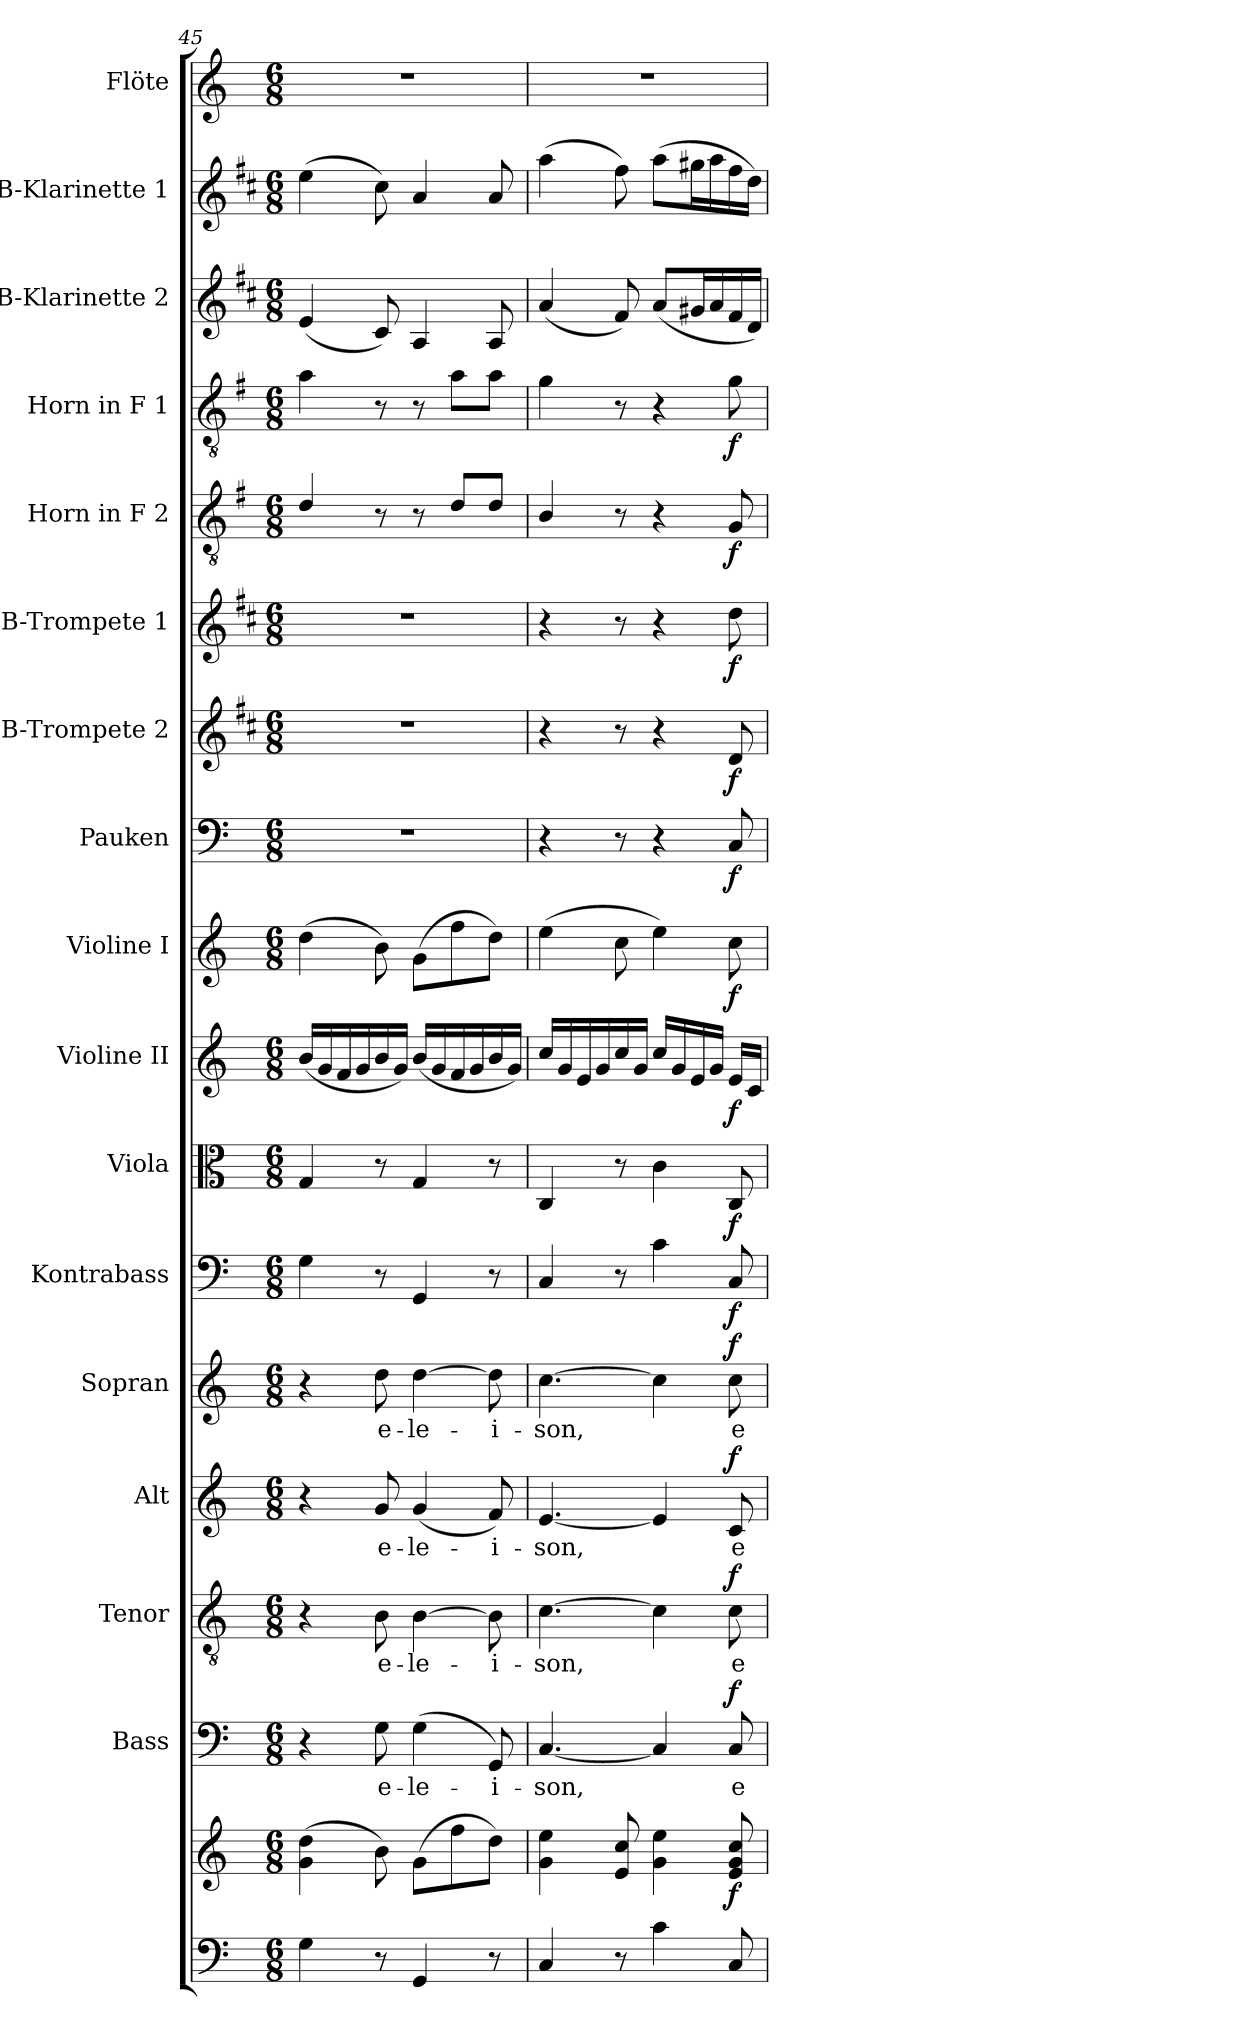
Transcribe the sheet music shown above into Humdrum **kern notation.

**kern	**kern	**dynam	**kern	**text	**dynam	**kern	**text	**dynam	**kern	**text	**dynam	**kern	**text	**dynam	**kern	**dynam	**kern	**dynam	**kern	**dynam	**kern	**dynam	**kern	**dynam	**kern	**dynam	**kern	**dynam	**kern	**dynam	**kern	**dynam	**kern	**kern	**kern
*part17	*part17	*part17	*part16	*part16	*part16	*part15	*part15	*part15	*part14	*part14	*part14	*part13	*part13	*part13	*part12	*part12	*part11	*part11	*part10	*part10	*part9	*part9	*part8	*part8	*part7	*part7	*part6	*part6	*part5	*part5	*part4	*part4	*part3	*part2	*part1
*staff18	*staff17	*staff17/18	*staff16	*staff16	*staff16	*staff15	*staff15	*staff15	*staff14	*staff14	*staff14	*staff13	*staff13	*staff13	*staff12	*staff12	*staff11	*staff11	*staff10	*staff10	*staff9	*staff9	*staff8	*staff8	*staff7	*staff7	*staff6	*staff6	*staff5	*staff5	*staff4	*staff4	*staff3	*staff2	*staff1
*	*	*	*I"Bass	*	*	*I"Tenor	*	*	*I"Alt	*	*	*I"Sopran	*	*	*I"Kontrabass	*	*I"Viola	*	*I"Violine II	*	*I"Violine I	*	*I"Pauken	*	*I"B-Trompete 2	*	*I"B-Trompete 1	*	*I"Horn in F 2	*	*I"Horn in F 1	*	*I"B-Klarinette 2	*I"B-Klarinette 1	*I"Flöte
*	*	*	*I'B.	*	*	*I'T.	*	*	*I'A.	*	*	*I'S.	*	*	*I'Kb.	*	*I'Vla.	*	*I'Vl. II	*	*I'Vl. I	*	*I'Pk.	*	*I'B Trp. 2	*	*I'B Trp. 1	*	*	*	*	*	*I'B Kl. 2	*I'B Kl. 1	*I'Fl.
*clefF4	*clefG2	*	*clefF4	*	*	*clefGv2	*	*	*clefG2	*	*	*clefG2	*	*	*clefF4	*	*clefC3	*	*clefG2	*	*clefG2	*	*clefF4	*	*clefG2	*	*clefG2	*	*clefGv2	*	*clefGv2	*	*clefG2	*clefG2	*clefG2
*	*	*	*	*	*	*	*	*	*	*	*	*	*	*	*ITrd7c12	*	*	*	*	*	*	*	*	*	*ITrd1c2	*	*ITrd1c2	*	*ITrd4c7	*	*ITrd4c7	*	*ITrd1c2	*ITrd1c2	*
*k[]	*k[]	*	*k[]	*	*	*k[]	*	*	*k[]	*	*	*k[]	*	*	*k[]	*	*k[]	*	*k[]	*	*k[]	*	*k[]	*	*k[]	*	*k[]	*	*k[]	*	*k[]	*	*k[]	*k[]	*k[]
*C:	*C:	*	*C:	*	*	*C:	*	*	*C:	*	*	*C:	*	*	*C:	*	*C:	*	*C:	*	*C:	*	*C:	*	*C:	*	*C:	*	*C:	*	*C:	*	*C:	*C:	*C:
*M6/8	*M6/8	*	*M6/8	*	*	*M6/8	*	*	*M6/8	*	*	*M6/8	*	*	*M6/8	*	*M6/8	*	*M6/8	*	*M6/8	*	*M6/8	*	*M6/8	*	*M6/8	*	*M6/8	*	*M6/8	*	*M6/8	*M6/8	*M6/8
=45	=45	=45	=45	=45	=45	=45	=45	=45	=45	=45	=45	=45	=45	=45	=45	=45	=45	=45	=45	=45	=45	=45	=45	=45	=45	=45	=45	=45	=45	=45	=45	=45	=45	=45	=45
4G\	(>4g\ 4dd\	.	4r	.	.	4r	.	.	4r	.	.	4r	.	.	4GG\	.	4G/	.	(<16b/LL	.	(>4dd\	.	2.r	.	2.r	.	2.r	.	4G/	.	4d\	.	(<4d/	(>4dd\	2.r
.	.	.	.	.	.	.	.	.	.	.	.	.	.	.	.	.	.	.	16g/	.	.	.	.	.	.	.	.	.	.	.	.	.	.	.	.
.	.	.	.	.	.	.	.	.	.	.	.	.	.	.	.	.	.	.	16f/	.	.	.	.	.	.	.	.	.	.	.	.	.	.	.	.
.	.	.	.	.	.	.	.	.	.	.	.	.	.	.	.	.	.	.	16g/	.	.	.	.	.	.	.	.	.	.	.	.	.	.	.	.
!	!	!	!	!LO:LY:b	!	!	!LO:LY:b	!	!	!LO:LY:b	!	!	!LO:LY:b	!	!	!	!	!	!	!	!	!	!	!	!	!	!	!	!	!	!	!	!	!	!
8r	8b\)	.	8G\	e-	.	8B\	e-	.	8g/	e-	.	8dd\	e-	.	8r	.	8r	.	16b/	.	8b\)	.	.	.	.	.	.	.	8r	.	8r	.	8B/)	8b\)	.
.	.	.	.	.	.	.	.	.	.	.	.	.	.	.	.	.	.	.	16g/JJ)	.	.	.	.	.	.	.	.	.	.	.	.	.	.	.	.
!	!	!	!	!LO:LY:b	!	!	!LO:LY:b	!	!	!LO:LY:b	!	!	!LO:LY:b	!	!	!	!	!	!	!	!	!	!	!	!	!	!	!	!	!	!	!	!	!	!
4GG/	(>8g\L	.	(>4G\	-le-	.	[4B\	-le-	.	(<4g/	-le-	.	[4dd\	-le-	.	4GGG/	.	4G/	.	(<16b/LL	.	(>8g\L	.	.	.	.	.	.	.	8r	.	8r	.	4G/	4g/	.
.	.	.	.	.	.	.	.	.	.	.	.	.	.	.	.	.	.	.	16g/	.	.	.	.	.	.	.	.	.	.	.	.	.	.	.	.
.	8ff\	.	.	.	.	.	.	.	.	.	.	.	.	.	.	.	.	.	16f/	.	8ff\	.	.	.	.	.	.	.	8G/L	.	8d\L	.	.	.	.
.	.	.	.	.	.	.	.	.	.	.	.	.	.	.	.	.	.	.	16g/	.	.	.	.	.	.	.	.	.	.	.	.	.	.	.	.
!	!	!	!	!LO:LY:b	!	!	!LO:LY:b	!	!	!LO:LY:b	!	!	!LO:LY:b	!	!	!	!	!	!	!	!	!	!	!	!	!	!	!	!	!	!	!	!	!	!
8r	8dd\J)	.	8GG/)	-i-	.	8B\]	-i-	.	8f/)	-i-	.	8dd\]	-i-	.	8r	.	8r	.	16b/	.	8dd\J)	.	.	.	.	.	.	.	8G/J	.	8d\J	.	8G/	8g/	.
.	.	.	.	.	.	.	.	.	.	.	.	.	.	.	.	.	.	.	16g/JJ)	.	.	.	.	.	.	.	.	.	.	.	.	.	.	.	.
!!LO:PB:g=z
=46	=46	=46	=46	=46	=46	=46	=46	=46	=46	=46	=46	=46	=46	=46	=46	=46	=46	=46	=46	=46	=46	=46	=46	=46	=46	=46	=46	=46	=46	=46	=46	=46	=46	=46	=46
!	!	!	!	!LO:LY:b	!	!	!LO:LY:b	!	!	!LO:LY:b	!	!	!LO:LY:b	!	!	!	!	!	!	!	!	!	!	!	!	!	!	!	!	!	!	!	!	!	!
4C/	4g\ 4ee\	.	[4.C/	-son,	.	[4.c\	-son,	.	[4.e/	-son,	.	[4.cc\	-son,	.	4CC/	.	4C/	.	16cc/LL	.	(>4ee\	.	4r	.	4r	.	4r	.	4E/	.	4c\	.	(<4g/	(>4gg\	2.r
.	.	.	.	.	.	.	.	.	.	.	.	.	.	.	.	.	.	.	16g/	.	.	.	.	.	.	.	.	.	.	.	.	.	.	.	.
.	.	.	.	.	.	.	.	.	.	.	.	.	.	.	.	.	.	.	16e/	.	.	.	.	.	.	.	.	.	.	.	.	.	.	.	.
.	.	.	.	.	.	.	.	.	.	.	.	.	.	.	.	.	.	.	16g/	.	.	.	.	.	.	.	.	.	.	.	.	.	.	.	.
8r	8e/ 8cc/	.	.	.	.	.	.	.	.	.	.	.	.	.	8r	.	8r	.	16cc/	.	8cc\	.	8r	.	8r	.	8r	.	8r	.	8r	.	8e/)	8ee\)	.
.	.	.	.	.	.	.	.	.	.	.	.	.	.	.	.	.	.	.	16g/JJ	.	.	.	.	.	.	.	.	.	.	.	.	.	.	.	.
4c\	4g\ 4ee\	.	4C/]	.	.	4c\]	.	.	4e/]	.	.	4cc\]	.	.	4C\	.	4c\	.	16cc/LL	.	4ee\)	.	4r	.	4r	.	4r	.	4r	.	4r	.	(<8g/L	(>8gg\L	.
.	.	.	.	.	.	.	.	.	.	.	.	.	.	.	.	.	.	.	16g/	.	.	.	.	.	.	.	.	.	.	.	.	.	.	.	.
.	.	.	.	.	.	.	.	.	.	.	.	.	.	.	.	.	.	.	16e/	.	.	.	.	.	.	.	.	.	.	.	.	.	16f#X/L	16ff#X\L	.
.	.	.	.	.	.	.	.	.	.	.	.	.	.	.	.	.	.	.	16g/JJ	.	.	.	.	.	.	.	.	.	.	.	.	.	16g/	16gg\	.
!	!	!LO:DY:b	!	!LO:LY:b	!LO:DY:a	!	!LO:LY:b	!LO:DY:a	!	!LO:LY:b	!LO:DY:a	!	!LO:LY:b	!LO:DY:a	!	!LO:DY:b	!	!LO:DY:b	!	!LO:DY:b	!	!LO:DY:b	!	!LO:DY:b	!	!LO:DY:b	!	!LO:DY:b	!	!LO:DY:b	!	!LO:DY:b	!	!	!
8C/	8e/ 8g/ 8cc/	f	8C/	e-	f	8c\	e-	f	8c/	e-	f	8cc\	e-	f	8CC/	f	8C/	f	16e/LL	f	8cc\	f	8C/	f	8c/	f	8cc\	f	8C/	f	8c\	f	16e/	16ee\	.
.	.	.	.	.	.	.	.	.	.	.	.	.	.	.	.	.	.	.	16c/JJ	.	.	.	.	.	.	.	.	.	.	.	.	.	16c/JJ)	16cc\JJ)	.
=	=	=	=	=	=	=	=	=	=	=	=	=	=	=	=	=	=	=	=	=	=	=	=	=	=	=	=	=	=	=	=	=	=	=	=
*-	*-	*-	*-	*-	*-	*-	*-	*-	*-	*-	*-	*-	*-	*-	*-	*-	*-	*-	*-	*-	*-	*-	*-	*-	*-	*-	*-	*-	*-	*-	*-	*-	*-	*-	*-
